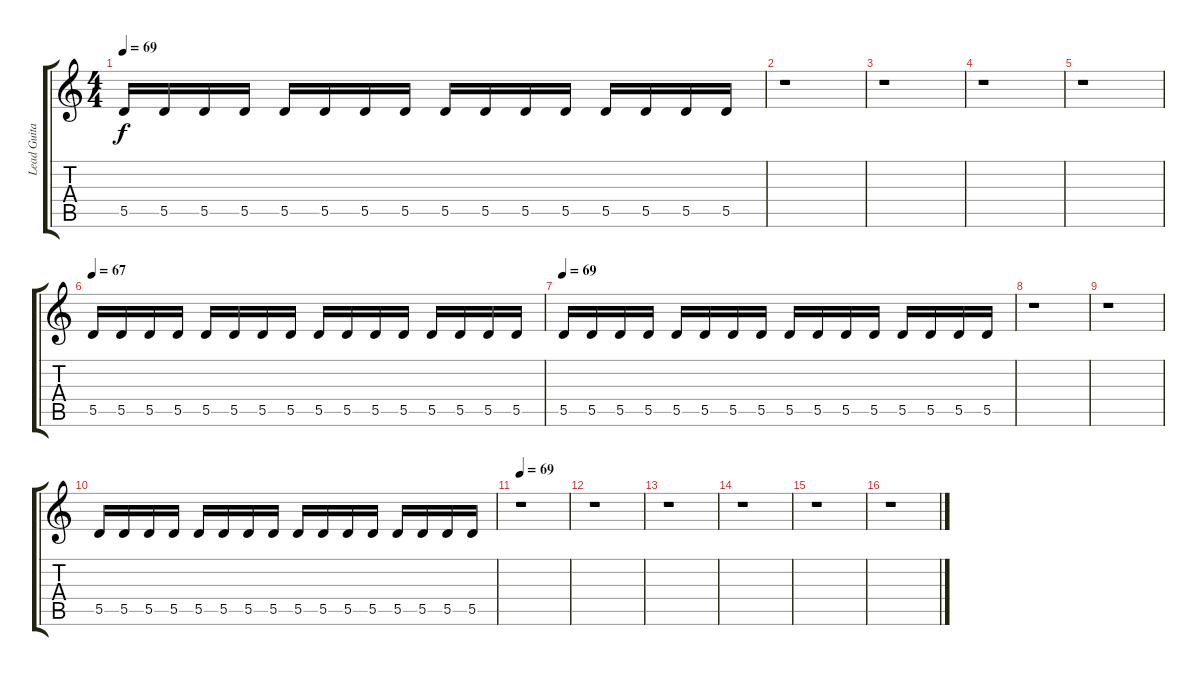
\track ("Lead Guitar" "Lead Guita") {instrument distortionguitar}
\staff {score tabs}
\tuning (E4 B3 G3 D3 A2 E2) {hide}
\ts (4 4)
\tempo 69
\clef g2
\ks c
5.5.16{dy f volume 0} 5.5.16 5.5.16 5.5.16 5.5.16 5.5.16 5.5.16 5.5.16 5.5.16 5.5.16 5.5.16 5.5.16 5.5.16 5.5.16 5.5.16 5.5.16 |
r.1 |
r.1 |
r.1 |
r.1 |
\tempo 67
5.5.16{volume 16 instrument distortionguitar} 5.5.16 5.5.16 5.5.16 5.5.16 5.5.16 5.5.16 5.5.16 5.5.16 5.5.16 5.5.16 5.5.16 5.5.16 5.5.16 5.5.16 5.5.16 |
\tempo 69
5.5.16{volume 0} 5.5.16 5.5.16 5.5.16 5.5.16 5.5.16 5.5.16 5.5.16 5.5.16 5.5.16 5.5.16 5.5.16 5.5.16 5.5.16 5.5.16 5.5.16 |
r.1 |
r.1 |
5.5.16{volume 0} 5.5.16 5.5.16 5.5.16 5.5.16 5.5.16 5.5.16 5.5.16 5.5.16 5.5.16 5.5.16 5.5.16 5.5.16 5.5.16 5.5.16 5.5.16 |
\tempo 69
r.1 |
r.1 |
r.1 |
r.1 |
r.1 |
r.1
